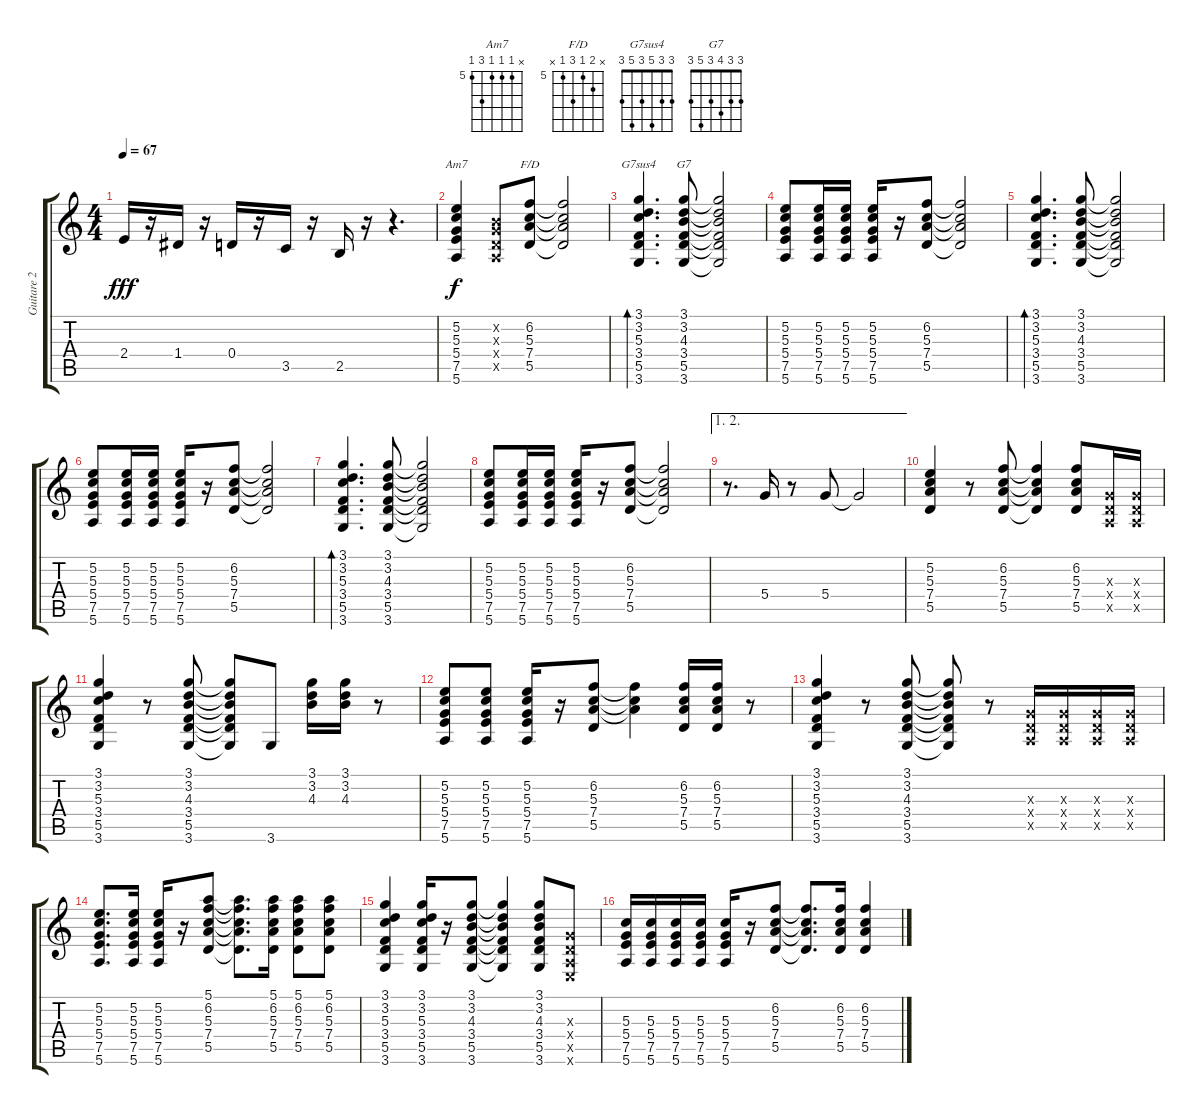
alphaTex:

\track ("Guitare 2" "Guitare 2") {instrument acousticguitarsteel}
\staff {score tabs}
\tuning (E4 B3 G3 D3 A2 E2) {hide}
\chord ("Am7" x 5 5 5 7 5) {firstfret 5}
\chord ("F/D" x 6 5 7 5 x) {firstfret 5}
\chord ("G7sus4" 3 3 5 3 5 3)
\chord ("G7" 3 3 4 3 5 3)
\ts (4 4)
\tempo 67
\clef g2
\ks c
2.4.16{dy fff} r.16 1.4.16 r.16 0.4.16 r.16 3.5.16 r.16 2.5.16 r.16 r.4{d} |
(5.2 5.3 5.4 7.5 5.6).4{ch "Am7" dy f} (0.2{x} 0.3{x} 0.4{x} 0.5{x}).8 (6.2 5.3 7.4 5.5).8{ch "F/D"} (6.2{t} 5.3{t} 7.4{t} 5.5{t}).2 |
(3.1 3.2 5.3 3.4 5.5 3.6).4{d bd 60 ch "G7sus4"} (3.1 3.2 4.3 3.4 5.5 3.6).8{ch "G7"} (3.1{t} 3.2{t} 4.3{t} 3.4{t} 5.5{t} 3.6{t}).2 |
(5.2 5.3 5.4 7.5 5.6).8 (5.2 5.3 5.4 7.5 5.6).16 (5.2 5.3 5.4 7.5 5.6).16 (5.2 5.3 5.4 7.5 5.6).16 r.16 (6.2 5.3 7.4 5.5).8 (6.2{t} 5.3{t} 7.4{t} 5.5{t}).2 |
(3.1 3.2 5.3 3.4 5.5 3.6).4{d bd 60} (3.1 3.2 4.3 3.4 5.5 3.6).8 (3.1{t} 3.2{t} 4.3{t} 3.4{t} 5.5{t} 3.6{t}).2 |
(5.2 5.3 5.4 7.5 5.6).8 (5.2 5.3 5.4 7.5 5.6).16 (5.2 5.3 5.4 7.5 5.6).16 (5.2 5.3 5.4 7.5 5.6).16 r.16 (6.2 5.3 7.4 5.5).8 (6.2{t} 5.3{t} 7.4{t} 5.5{t}).2 |
(3.1 3.2 5.3 3.4 5.5 3.6).4{d bd 60} (3.1 3.2 4.3 3.4 5.5 3.6).8 (3.1{t} 3.2{t} 4.3{t} 3.4{t} 5.5{t} 3.6{t}).2 |
(5.2 5.3 5.4 7.5 5.6).8 (5.2 5.3 5.4 7.5 5.6).16 (5.2 5.3 5.4 7.5 5.6).16 (5.2 5.3 5.4 7.5 5.6).16 r.16 (6.2 5.3 7.4 5.5).8 (6.2{t} 5.3{t} 7.4{t} 5.5{t}).2 |
\ae (1 2)
r.8{d} 5.4.16 r.8 5.4.8 5.4{t}.2 |
(5.2 5.3 7.4 5.5).4 r.8 (6.2 5.3 7.4 5.5).8 (6.2{t} 5.3{t} 7.4{t} 5.5{t}).4 (6.2 5.3 7.4 5.5).8 (0.3{x} 0.4{x} 0.5{x}).16 (0.3{x} 0.4{x} 0.5{x}).16 |
(3.1 3.2 5.3 3.4 5.5 3.6).4 r.8 (3.1 3.2 4.3 3.4 5.5 3.6).8 (3.1{t} 3.2{t} 4.3{t} 3.4{t} 5.5{t} 3.6{t}).8 3.6.8 (3.1 3.2 4.3).16 (3.1 3.2 4.3).16 r.8 |
(5.2 5.3 5.4 7.5 5.6).8 (5.2 5.3 5.4 7.5 5.6).8 (5.2 5.3 5.4 7.5 5.6).16 r.16 (6.2 5.3 7.4 5.5).8 (6.2{t} 5.3{t} 7.4{t}).4 (6.2 5.3 7.4 5.5).16 (6.2 5.3 7.4 5.5).16 r.8 |
(3.1 3.2 5.3 3.4 5.5 3.6).4 r.8 (3.1 3.2 4.3 3.4 5.5 3.6).8 (3.1{t} 3.2{t} 4.3{t} 3.4{t} 5.5{t} 3.6{t}).8 r.8 (0.3{x} 0.4{x} 0.5{x}).16 (0.3{x} 0.4{x} 0.5{x}).16 (0.3{x} 0.4{x} 0.5{x}).16 (0.3{x} 0.4{x} 0.5{x}).16 |
(5.2 5.3 5.4 7.5 5.6).8{d} (5.2 5.3 5.4 7.5 5.6).16 (5.2 5.3 5.4 7.5 5.6).16 r.16 (5.1 6.2 5.3 7.4 5.5).8 (5.1{t} 6.2{t} 5.3{t} 7.4{t} 5.5{t}).8{d} (5.1 6.2 5.3 7.4 5.5).16 (5.1 6.2 5.3 7.4 5.5).8 (5.1 6.2 5.3 7.4 5.5).8 |
(3.1 3.2 5.3 3.4 5.5 3.6).4 (3.1 3.2 5.3 3.4 5.5 3.6).16 r.16 (3.1 3.2 4.3 3.4 5.5 3.6).8 (3.1{t} 3.2{t} 4.3{t} 3.4{t} 5.5{t} 3.6{t}).4 (3.1 3.2 4.3 3.4 5.5 3.6).8 (0.3{x} 0.4{x} 0.5{x} 0.6{x}).8 |
(5.3 5.4 7.5 5.6).16 (5.3 5.4 7.5 5.6).16 (5.3 5.4 7.5 5.6).16 (5.3 5.4 7.5 5.6).16 (5.3 5.4 7.5 5.6).16 r.16 (6.2 5.3 7.4 5.5).8 (6.2{t} 5.3{t} 7.4{t} 5.5{t}).8{d} (6.2 5.3 7.4 5.5).16 (6.2 5.3 7.4 5.5).4
